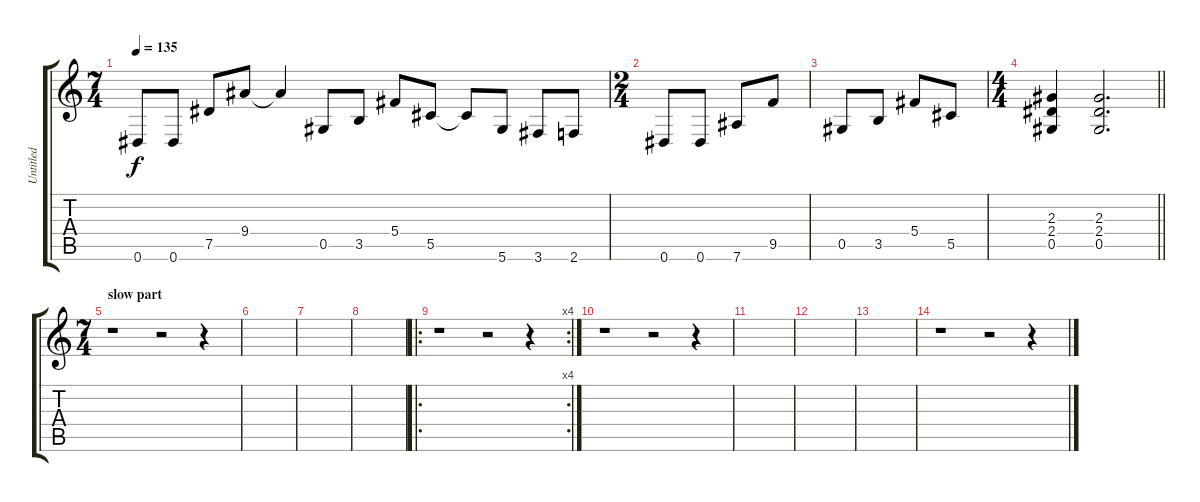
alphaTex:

\track ("Untitled" "Untitled") {instrument overdrivenguitar}
\staff {score tabs}
\tuning (Eb4 Bb3 Gb3 Db3 Ab2 Eb2) {hide}
\ts (7 4)
\tempo 135
\clef g2
\ks c
0.6.8{dy f} 0.6.8 7.5.8 9.4.8 9.4{t}.4 0.5.8 3.5.8 5.4.8 5.5.8 5.5{t}.8 5.6.8 3.6.8 2.6.8 |
\ts (2 4)
0.6.8 0.6.8 7.6.8 9.5.8 |
0.5.8 3.5.8 5.4.8 5.5.8 |
\ts (4 4)
\barLineRight lightlight
(2.3 2.4 0.5).4 (2.3 2.4 0.5).2{d} |
\ts (7 4)
\section ("" "slow part")
r.1 r.2 r.4 |
|
|
|
\ro
\rc 4
r.1 r.2 r.4 |
r.1 r.2 r.4 |
|
|
|
r.1 r.2 r.4
